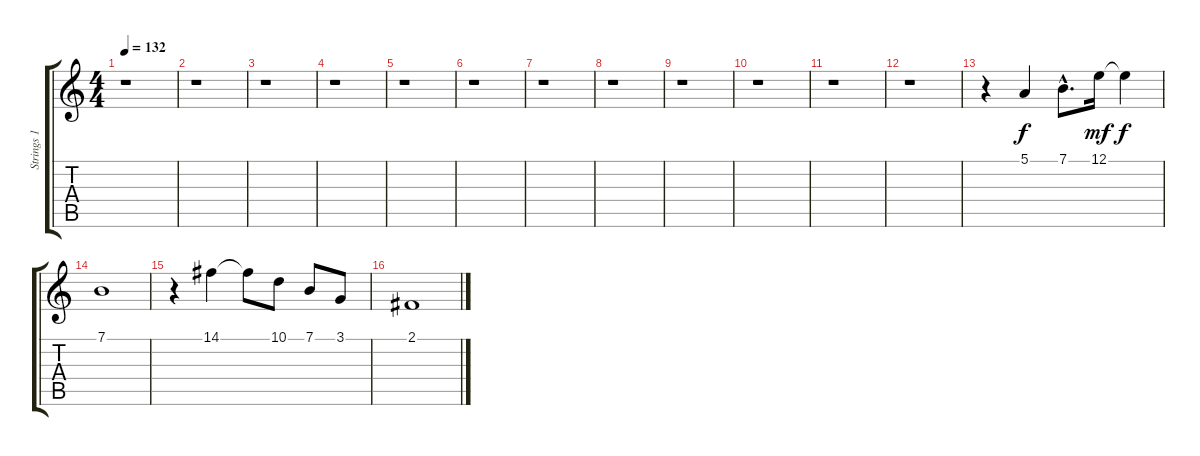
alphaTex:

\track ("Strings 1" "Strings 1") {instrument stringensemble1}
\staff {score tabs}
\tuning (E4 B3 G3 D3 A2 E2) {hide}
\ts (4 4)
\tempo 132
\clef g2
\ks c
r.1{dy f} |
r.1 |
r.1 |
r.1 |
r.1 |
r.1 |
r.1 |
r.1 |
r.1 |
r.1 |
r.1 |
r.1 |
r.4{volume 8} 5.1.4 7.1{hac}.8{d} 12.1.16{dy mf} 12.1{t}.4{dy f} |
7.1.1{volume 5} |
r.4{volume 8} 14.1.4 14.1{t}.8 10.1.8 7.1.8 3.1.8 |
2.1.1{volume 5}
